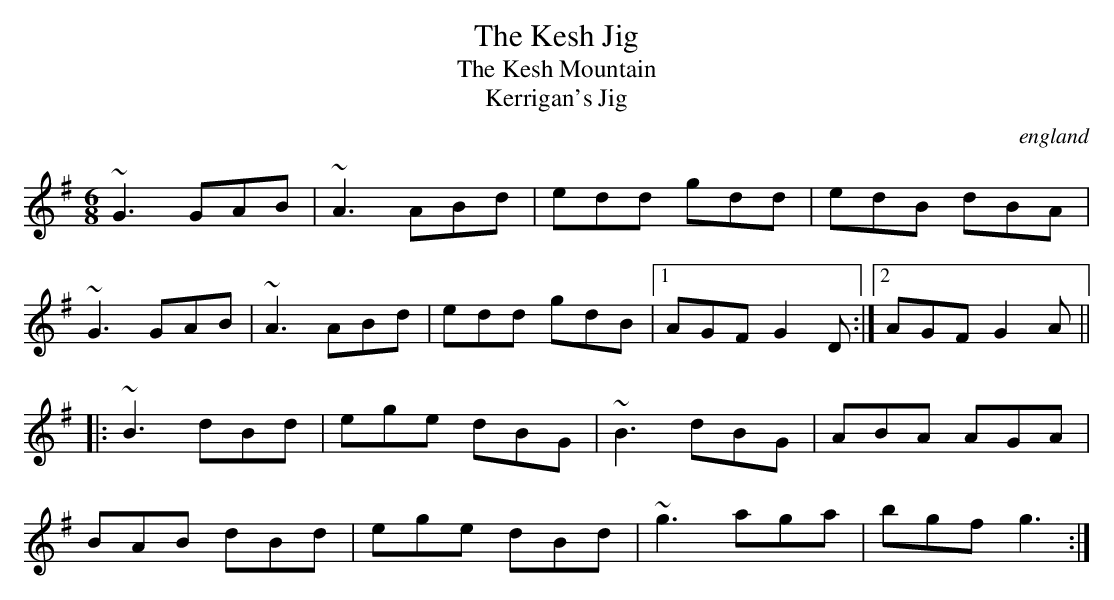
X:1
T:Kesh Jig, The
T:Kesh Mountain, The
T:Kerrigan's Jig
O:england
M:6/8
L:1/8
K:G
~G3 GAB|~A3 ABd|edd gdd|edB dBA|
~G3 GAB|~A3 ABd|edd gdB|1 AGF G2D:|2 AGF G2A||
|:~B3 dBd|ege dBG|~B3 dBG|ABA AGA|
BAB dBd|ege dBd|~g3 aga|bgf g3:|
